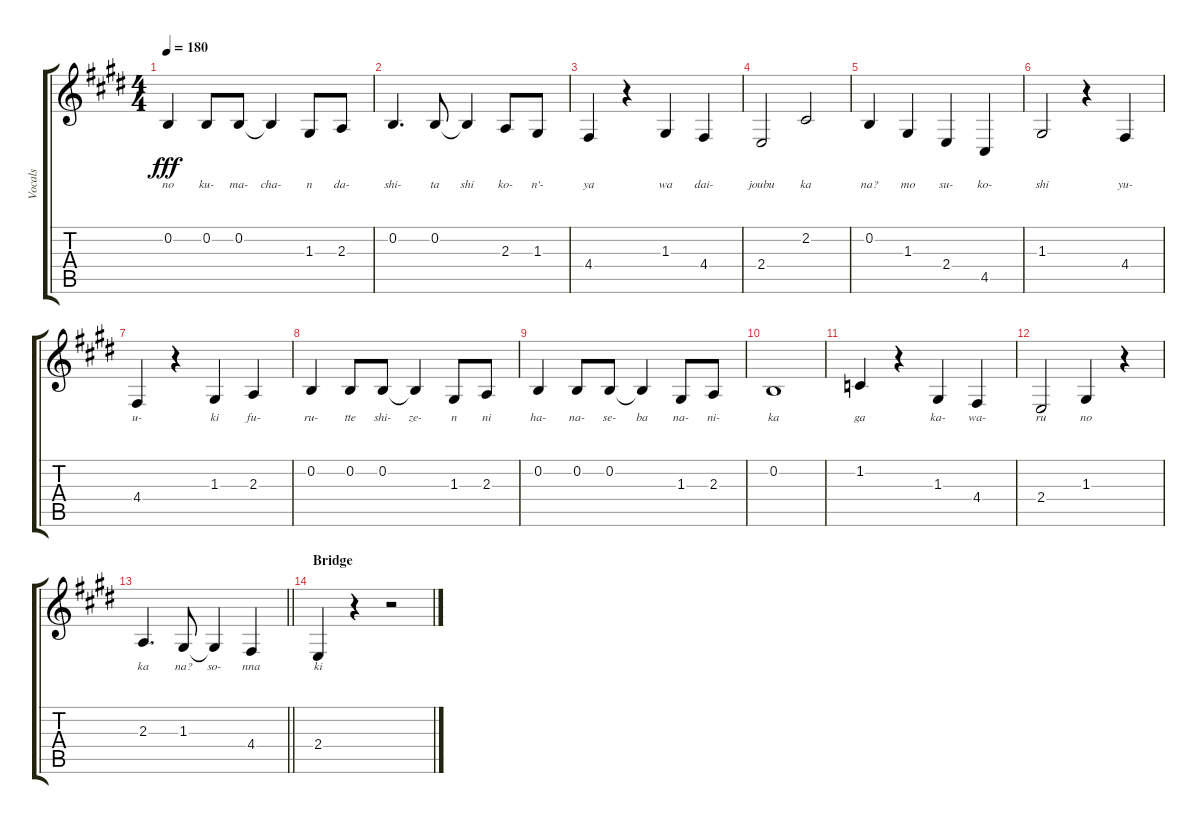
\track ("Vocals" "Vocals") {instrument altosax}
\staff {score tabs}
\tuning (E4 B3 G3 D3 A2 E2) {hide}
\ts (4 4)
\tempo 180
\clef g2
\ks e
0.2.4{lyrics (0 "no") lyrics (1 "") lyrics (2 "") lyrics (3 "") lyrics (4 "") dy fff} 0.2.8{lyrics (0 "ku-") lyrics (1 "") lyrics (2 "") lyrics (3 "") lyrics (4 "")} 0.2.8{lyrics (0 "ma-") lyrics (1 "") lyrics (2 "") lyrics (3 "") lyrics (4 "")} 0.2{t}.4{lyrics (0 "cha-") lyrics (1 "") lyrics (2 "") lyrics (3 "") lyrics (4 "")} 1.3.8{lyrics (0 "n") lyrics (1 "") lyrics (2 "") lyrics (3 "") lyrics (4 "")} 2.3.8{lyrics (0 "da-") lyrics (1 "") lyrics (2 "") lyrics (3 "") lyrics (4 "")} |
0.2.4{d lyrics (0 "shi-") lyrics (1 "") lyrics (2 "") lyrics (3 "") lyrics (4 "")} 0.2.8{lyrics (0 "ta") lyrics (1 "") lyrics (2 "") lyrics (3 "") lyrics (4 "")} 0.2{t}.4{lyrics (0 "shi") lyrics (1 "") lyrics (2 "") lyrics (3 "") lyrics (4 "")} 2.3.8{lyrics (0 "ko-") lyrics (1 "") lyrics (2 "") lyrics (3 "") lyrics (4 "")} 1.3.8{lyrics (0 "n'-") lyrics (1 "") lyrics (2 "") lyrics (3 "") lyrics (4 "")} |
4.4.4{lyrics (0 "ya") lyrics (1 "") lyrics (2 "") lyrics (3 "") lyrics (4 "")} r.4 1.3.4{lyrics (0 "wa") lyrics (1 "") lyrics (2 "") lyrics (3 "") lyrics (4 "")} 4.4.4{lyrics (0 "dai-") lyrics (1 "") lyrics (2 "") lyrics (3 "") lyrics (4 "")} |
2.4.2{lyrics (0 "joubu") lyrics (1 "") lyrics (2 "") lyrics (3 "") lyrics (4 "")} 2.2.2{lyrics (0 "ka") lyrics (1 "") lyrics (2 "") lyrics (3 "") lyrics (4 "")} |
0.2.4{lyrics (0 "na?") lyrics (1 "") lyrics (2 "") lyrics (3 "") lyrics (4 "")} 1.3.4{lyrics (0 "mo") lyrics (1 "") lyrics (2 "") lyrics (3 "") lyrics (4 "")} 2.4.4{lyrics (0 "su-") lyrics (1 "") lyrics (2 "") lyrics (3 "") lyrics (4 "")} 4.5.4{lyrics (0 "ko-") lyrics (1 "") lyrics (2 "") lyrics (3 "") lyrics (4 "")} |
1.3.2{lyrics (0 "shi") lyrics (1 "") lyrics (2 "") lyrics (3 "") lyrics (4 "")} r.4 4.4.4{lyrics (0 "yu-") lyrics (1 "") lyrics (2 "") lyrics (3 "") lyrics (4 "")} |
4.4.4{lyrics (0 "u-") lyrics (1 "") lyrics (2 "") lyrics (3 "") lyrics (4 "")} r.4 1.3.4{lyrics (0 "ki") lyrics (1 "") lyrics (2 "") lyrics (3 "") lyrics (4 "")} 2.3.4{lyrics (0 "fu-") lyrics (1 "") lyrics (2 "") lyrics (3 "") lyrics (4 "")} |
0.2.4{lyrics (0 "ru-") lyrics (1 "") lyrics (2 "") lyrics (3 "") lyrics (4 "")} 0.2.8{lyrics (0 "tte") lyrics (1 "") lyrics (2 "") lyrics (3 "") lyrics (4 "")} 0.2.8{lyrics (0 "shi-") lyrics (1 "") lyrics (2 "") lyrics (3 "") lyrics (4 "")} 0.2{t}.4{lyrics (0 "ze-") lyrics (1 "") lyrics (2 "") lyrics (3 "") lyrics (4 "")} 1.3.8{lyrics (0 "n") lyrics (1 "") lyrics (2 "") lyrics (3 "") lyrics (4 "")} 2.3.8{lyrics (0 "ni") lyrics (1 "") lyrics (2 "") lyrics (3 "") lyrics (4 "")} |
0.2.4{lyrics (0 "ha-") lyrics (1 "") lyrics (2 "") lyrics (3 "") lyrics (4 "")} 0.2.8{lyrics (0 "na-") lyrics (1 "") lyrics (2 "") lyrics (3 "") lyrics (4 "")} 0.2.8{lyrics (0 "se-") lyrics (1 "") lyrics (2 "") lyrics (3 "") lyrics (4 "")} 0.2{t}.4{lyrics (0 "ba") lyrics (1 "") lyrics (2 "") lyrics (3 "") lyrics (4 "")} 1.3.8{lyrics (0 "na-") lyrics (1 "") lyrics (2 "") lyrics (3 "") lyrics (4 "")} 2.3.8{lyrics (0 "ni-") lyrics (1 "") lyrics (2 "") lyrics (3 "") lyrics (4 "")} |
0.2.1{lyrics (0 "ka") lyrics (1 "") lyrics (2 "") lyrics (3 "") lyrics (4 "")} |
1.2.4{lyrics (0 "ga") lyrics (1 "") lyrics (2 "") lyrics (3 "") lyrics (4 "")} r.4 1.3.4{lyrics (0 "ka-") lyrics (1 "") lyrics (2 "") lyrics (3 "") lyrics (4 "")} 4.4.4{lyrics (0 "wa-") lyrics (1 "") lyrics (2 "") lyrics (3 "") lyrics (4 "")} |
2.4.2{lyrics (0 "ru") lyrics (1 "") lyrics (2 "") lyrics (3 "") lyrics (4 "")} 1.3.4{lyrics (0 "no") lyrics (1 "") lyrics (2 "") lyrics (3 "") lyrics (4 "")} r.4 |
\barLineRight lightlight
2.3.4{d lyrics (0 "ka") lyrics (1 "") lyrics (2 "") lyrics (3 "") lyrics (4 "")} 1.3.8{lyrics (0 "na?") lyrics (1 "") lyrics (2 "") lyrics (3 "") lyrics (4 "")} 1.3{t}.4{lyrics (0 "so-") lyrics (1 "") lyrics (2 "") lyrics (3 "") lyrics (4 "")} 4.4.4{lyrics (0 "nna") lyrics (1 "") lyrics (2 "") lyrics (3 "") lyrics (4 "")} |
\section ("" "Bridge")
2.4.4{lyrics (0 "ki") lyrics (1 "") lyrics (2 "") lyrics (3 "") lyrics (4 "")} r.4 r.2
